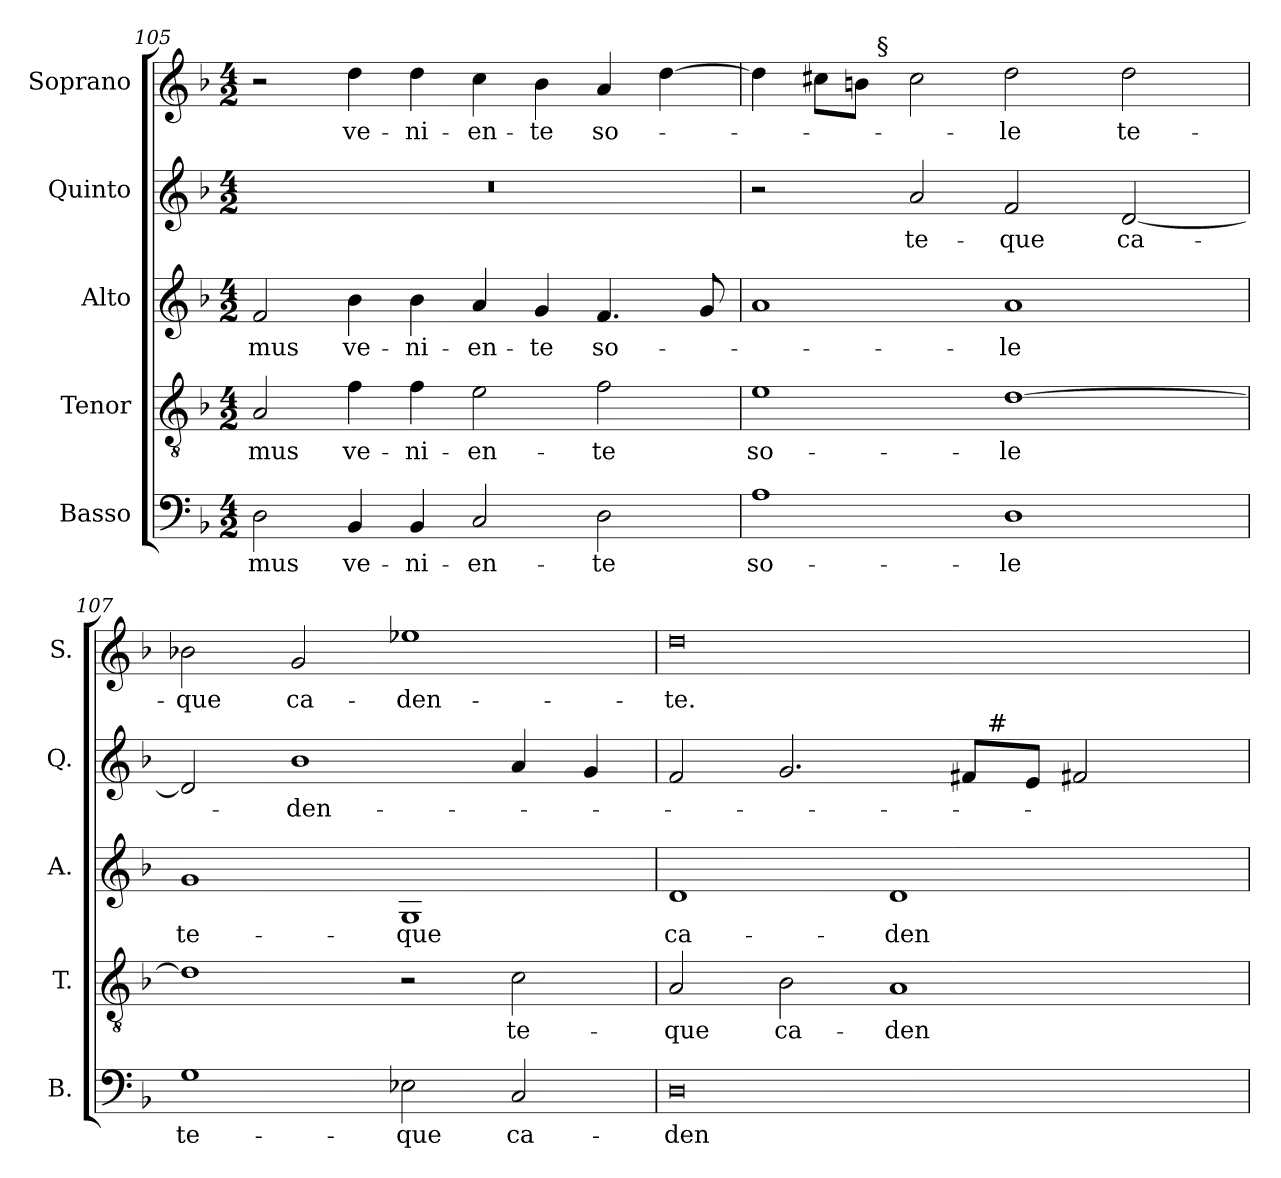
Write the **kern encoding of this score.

**kern	**text	**kern	**text	**kern	**text	**kern	**text	**kern	**text
*part5	*part5	*part4	*part4	*part3	*part3	*part2	*part2	*part1	*part1
*staff5	*staff5	*staff4	*staff4	*staff3	*staff3	*staff2	*staff2	*staff1	*staff1
*I"Basso	*	*I"Tenor	*	*I"Alto	*	*I"Quinto	*	*I"Soprano	*
*I'B.	*	*I'T.	*	*I'A.	*	*I'Q.	*	*I'S.	*
*clefF4	*	*clefGv2	*	*clefG2	*	*clefG2	*	*clefG2	*
*	*	*ITrd7c12	*	*	*	*	*	*	*
*k[b-]	*	*k[b-]	*	*k[b-]	*	*k[b-]	*	*k[b-]	*
*F:	*	*F:	*	*F:	*	*F:	*	*F:	*
*M4/2	*	*M4/2	*	*M4/2	*	*M4/2	*	*M4/2	*
=105	=105	=105	=105	=105	=105	=105	=105	=105	=105
!	!LO:LY:b:color=#000000	!	!	!	!	!	!	!	!
!	!	!	!LO:LY:b:color=#000000	!	!	!	!	!	!
!	!	!	!	!	!LO:LY:b:color=#000000	!LO:N:vis=1	!	!	!
2Di\	-mus	2AAi/	-mus	2fi/	-mus	0r	.	2r	.
!	!LO:LY:b:color=#000000	!	!	!	!	!	!	!	!
!	!	!	!LO:LY:b:color=#000000	!	!	!	!	!	!
!	!	!	!	!	!LO:LY:b:color=#000000	!	!	!	!
!	!	!	!	!	!	!	!	!	!LO:LY:b:color=#000000
4BB-i/	ve-	4Fi\	ve-	4b-i\	ve-	.	.	4ddi\	ve-
!	!LO:LY:b:color=#000000	!	!	!	!	!	!	!	!
!	!	!	!LO:LY:b:color=#000000	!	!	!	!	!	!
!	!	!	!	!	!LO:LY:b:color=#000000	!	!	!	!
!	!	!	!	!	!	!	!	!	!LO:LY:b:color=#000000
4BB-i/	-ni-	4Fi\	-ni-	4b-i\	-ni-	.	.	4ddi\	-ni-
!	!LO:LY:b:color=#000000	!	!	!	!	!	!	!	!
!	!	!	!LO:LY:b:color=#000000	!	!	!	!	!	!
!	!	!	!	!	!LO:LY:b:color=#000000	!	!	!	!
!	!	!	!	!	!	!	!	!	!LO:LY:b:color=#000000
2Ci/	-en-	2Ei\	-en-	4ai/	-en-	.	.	4cci\	-en-
!	!	!	!	!	!LO:LY:b:color=#000000	!	!	!	!
!	!	!	!	!	!	!	!	!	!LO:LY:b:color=#000000
.	.	.	.	4gi/	-te	.	.	4b-i\	-te
!	!LO:LY:b:color=#000000	!	!	!	!	!	!	!	!
!	!	!	!LO:LY:b:color=#000000	!	!	!	!	!	!
!	!	!	!	!	!LO:LY:b:color=#000000	!	!	!	!
!	!	!	!	!	!	!	!	!	!LO:LY:b:color=#000000
2Di\	-te	2Fi\	-te	4.fi/	so-	.	.	4ai/	so-
.	.	.	.	.	.	.	.	[4ddi\	.
.	.	.	.	8gi/	.	.	.	.	.
=106	=106	=106	=106	=106	=106	=106	=106	=106	=106
!	!LO:LY:b:color=#000000	!	!	!	!	!	!	!	!
!	!	!	!LO:LY:b:color=#000000	!	!	!	!	!	!
*	*	*	*	*	*	*	*	*^	*
1Ai	so-	1Ei	so-	1ai	.	2r	.	4ddi\]	4ryy	.
.	.	.	.	.	.	.	.	8cc#Xi\L	8ryy	.
.	.	.	.	.	.	.	.	8bi\J	32ryy	.
.	.	.	.	.	.	.	.	.	256ryy	.
!	!	!	!	!	!	!	!	!	!LO:TX:a:t=§	!
.	.	.	.	.	.	.	.	.	1ryy	.
!	!	!	!	!	!	!	!LO:LY:b:color=#000000	!	!	!
.	.	.	.	.	.	2ai/	te-	2cc#i\	.	.
!	!LO:LY:b:color=#000000	!	!	!	!	!	!	!	!	!
!	!	!	!LO:LY:b:color=#000000	!	!	!	!	!	!	!
!	!	!	!	!	!LO:LY:b:color=#000000	!	!	!	!	!
!	!	!	!	!	!	!	!LO:LY:b:color=#000000	!	!	!
!	!	!	!	!	!	!	!	!	!	!LO:LY:b:color=#000000
1Di	-le	[1Di	-le	1ai	-le	2fi/	-que	2ddi\	.	-le
.	.	.	.	.	.	.	.	.	2ryy	.
!	!	!	!	!	!	!	!LO:LY:b:color=#000000	!	!	!
!	!	!	!	!	!	!	!	!	!	!LO:LY:b:color=#000000
.	.	.	.	.	.	[2di/	ca-	2ddi\	.	te-
.	.	.	.	.	.	.	.	.	16ryy	.
.	.	.	.	.	.	.	.	.	64..ryy	.
*	*	*	*	*	*	*	*	*v	*v	*
=107	=107	=107	=107	=107	=107	=107	=107	=107	=107
*	*	*	*	*	*	*	*	*^	*
!	!LO:LY:b:color=#000000	!	!	!	!	!	!	!	!	!
*	*	*	*	*	*	*	*	*v	*v	*
*	*	*	*	*	*	*	*	*^	*
!	!	!	!	!	!LO:LY:b:color=#000000	!	!	!	!	!
*	*	*	*	*	*	*	*	*v	*v	*
*	*	*	*	*	*	*	*	*^	*
!	!	!	!	!	!	!	!	!	!	!LO:LY:b:color=#000000
*	*	*	*	*	*	*	*	*v	*v	*
1Gi	te-	1Di]	.	1gi	te-	2di/]	.	2b-Xi\	-que
!	!	!	!	!	!	!	!LO:LY:b:color=#000000	!	!
!	!	!	!	!	!	!	!	!	!LO:LY:b:color=#000000
.	.	.	.	.	.	1b-i	-den-	2gi/	ca-
!	!LO:LY:b:color=#000000	!	!	!	!	!	!	!	!
!	!	!	!	!	!LO:LY:b:color=#000000	!	!	!	!
!	!	!	!	!	!	!	!	!	!LO:LY:b:color=#000000
2E-Xi\	-que	2r	.	1Gi	-que	.	.	1ee-Xi	-den-
!	!LO:LY:b:color=#000000	!	!	!	!	!	!	!	!
!	!	!	!LO:LY:b:color=#000000	!	!	!	!	!	!
2Ci/	ca-	2Ci\	te-	.	.	4ai/	.	.	.
.	.	.	.	.	.	4gi/	.	.	.
=108	=108	=108	=108	=108	=108	=108	=108	=108	=108
!	!LO:LY:b:color=#000000	!	!	!	!	!	!	!	!
!	!	!	!LO:LY:b:color=#000000	!	!	!	!	!	!
!	!	!	!	!	!LO:LY:b:color=#000000	!	!	!	!
!	!	!	!	!	!	!	!	!	!LO:LY:b:color=#000000
*	*	*	*	*	*	*^	*	*	*
0Di	-den-	2AAi/	-que	1di	ca-	2fi/	1ryy	.	0ddi	-te.
!	!	!	!LO:LY:b:color=#000000	!	!	!	!	!	!	!
.	.	2BB-i\	ca-	.	.	2.gi/	.	.	.	.
!	!	!	!LO:LY:b:color=#000000	!	!	!	!	!	!	!
!	!	!	!	!	!LO:LY:b:color=#000000	!	!	!	!	!
.	.	1AAi	-den-	1di	-den-	.	4ryy	.	.	.
.	.	.	.	.	.	8f#i/L	32ryy	.	.	.
.	.	.	.	.	.	.	256ryy	.	.	.
!	!	!	!	!	!	!	!LO:TX:a:t=#	!	!	!
.	.	.	.	.	.	.	2ryy	.	.	.
.	.	.	.	.	.	8ei/J	.	.	.	.
.	.	.	.	.	.	2f#Xi/	.	.	.	.
.	.	.	.	.	.	.	8ryy	.	.	.
.	.	.	.	.	.	.	16ryy	.	.	.
.	.	.	.	.	.	.	64..ryy	.	.	.
*	*	*	*	*	*	*v	*v	*	*	*
=	=	=	=	=	=	=	=	=	=
*-	*-	*-	*-	*-	*-	*-	*-	*-	*-
